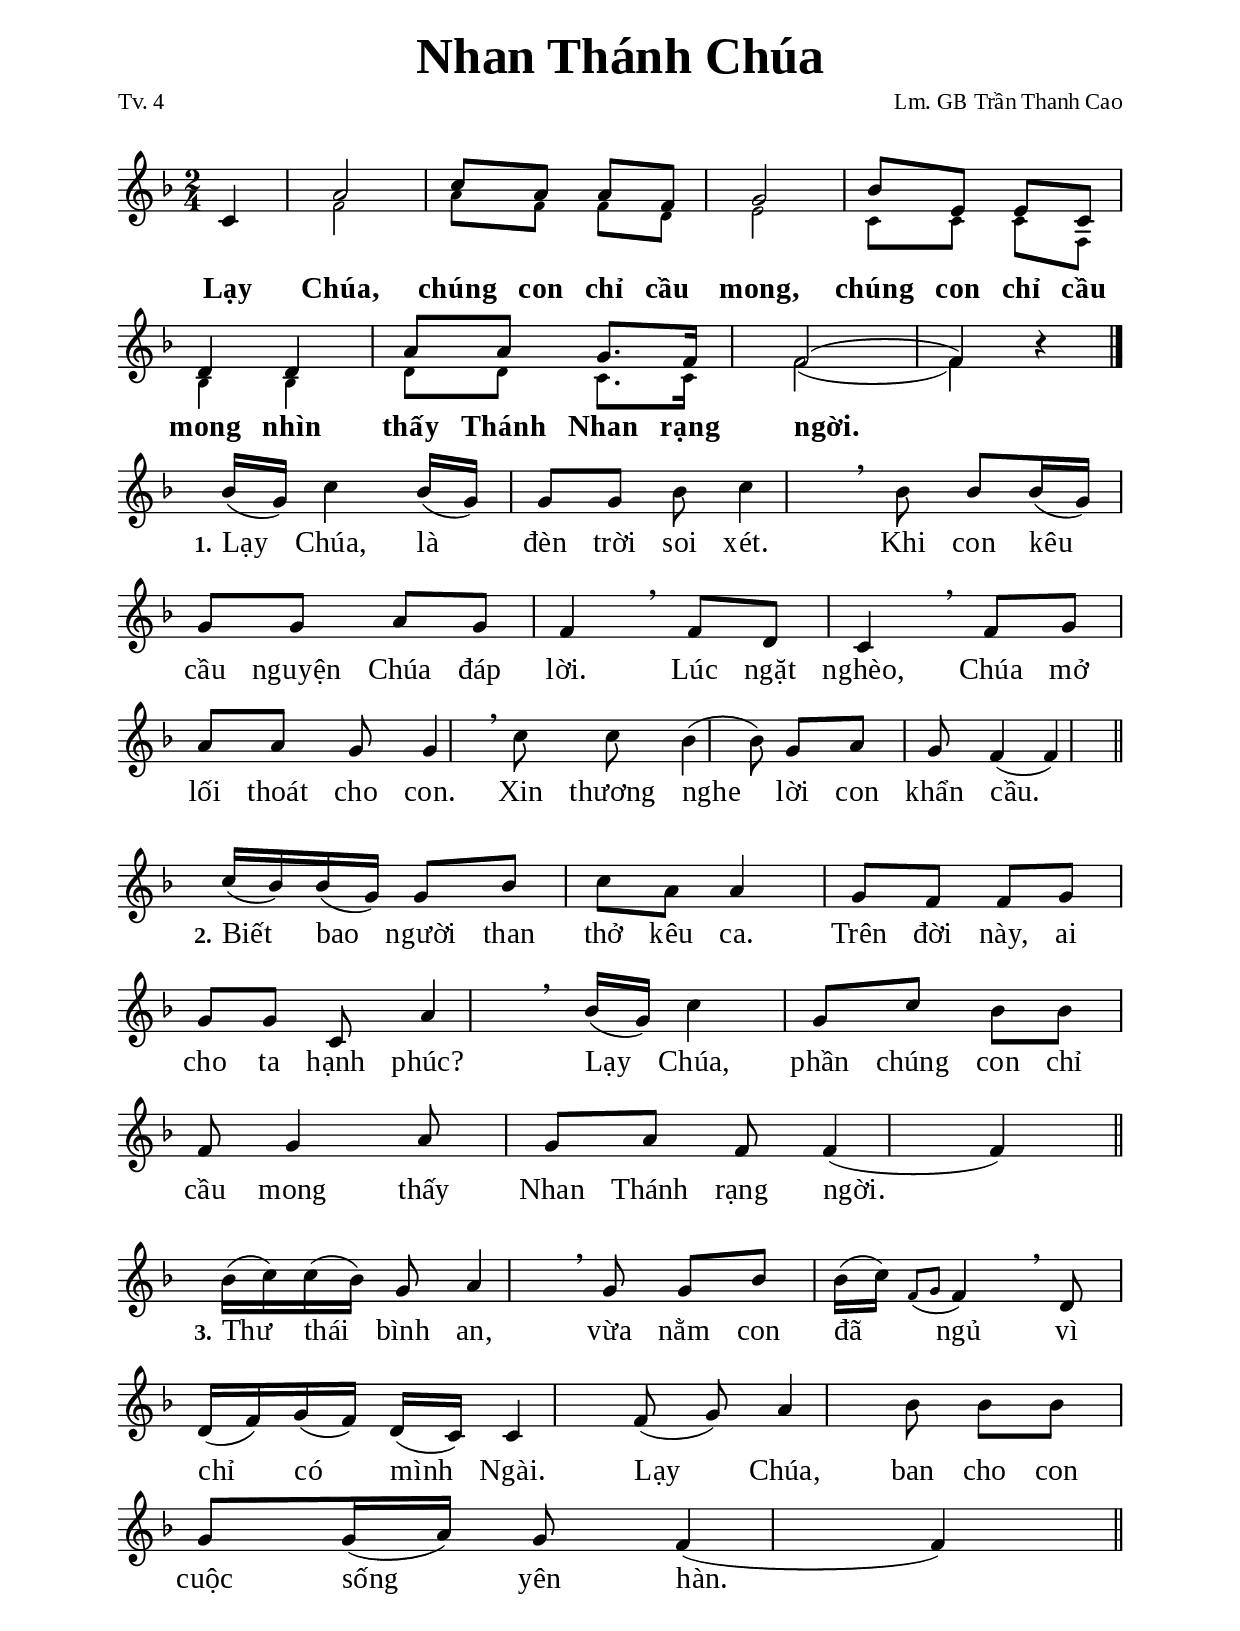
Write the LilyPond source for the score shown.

% Cài đặt chung
\version "2.22.1"
\include "english.ly"

\header {
  title = \markup { \fontsize #3 "Nhan Thánh Chúa" }
  poet = "Tv. 4"
  composer = "Lm. GB Trần Thanh Cao"
  arranger = " "
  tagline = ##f
}

\paper {
  #(set-paper-size "a4")
  top-margin = 10\mm
  bottom-margin = 10\mm
  left-margin = 20\mm
  right-margin = 20\mm
  indent = #0
  #(define fonts
    (make-pango-font-tree
      "Liberation Serif"
      "Liberation Serif"
      "Liberation Serif"
      (/ 20 20)))
  page-count = #1
}

% Nhạc điệp khúc
nhacDiepKhucSop= \relative c' {
  \partial 4 c4 |
  a'2 |
  c8 a a f |
  g2 |
  bf8 e, e c |
  d4 d |
  a'8 a g8. f16 |
  f2 ( |
  f4) r4 \bar "|."
}

nhacDiepKhucBass= \relative c' {
  \skip 4
  f2 |
  a8 f f d |
  e2 |
  c8 c c f, |
  bf4 bf |
  d8 d c8. c16 |
  f2 ( |
  f4) r
}

% Nhạc phiên khúc
nhacPhienKhucMot = \relative c'' {
  bf16 (g) c4 bf16 (g) g8 g bf c4 \breathe
  bf8 bf bf16 (g) g8 g a g f4 \breathe
  f8 d c4 \breathe
  f8 g a a g g4 \breathe
  c8 c bf4 (bf8) 
  g a g f4 (f) \bar "||"
}

nhacPhienKhucHai = \relative c'' {
  c16 (bf) bf (g) g8 bf c a a4 g8 f f g g g c, a'4 \breathe
  bf16 (g) c4 g8 c bf bf f g4 a8 g a f f4 (f) \bar "||"
}

nhacPhienKhucBa = \relative c'' {
  bf16 (c) c (bf) g8 a4 \breathe
  g8 g bf bf16 (c)
  \acciaccatura { f,8 [g] } f4 \breathe
  d8 d16 (f) g (f) d (c) c4 f8 (g) a4 bf8 bf bf
  g g16 (a) g8 f4 (f) \bar "||"
}

% Lời điệp khúc
loiDiepKhuc = \lyricmode {
  Lạy Chúa, chúng con chỉ cầu mong,
  chúng con chỉ cầu mong nhìn thấy Thánh Nhan rạng ngời.
}

% Lời phiên khúc
loiPhienKhucMot = \lyricmode {
  \set stanza = #"1."
  Lạy Chúa, là đèn trời soi xét.
  Khi con kêu cầu nguyện Chúa đáp lời.
  Lúc ngặt nghèo, Chúa mở lối thoát cho con.
  Xin thương nghe lời con khẩn cầu.
}

loiPhienKhucHai = \lyricmode {
  \set stanza = #"2."
  Biết bao người than thở kêu ca.
  Trên đời này, ai cho ta hạnh phúc?
  Lạy Chúa, phần chúng con chỉ cầu mong
  thấy Nhan Thánh rạng ngời.
}

loiPhienKhucBa = \lyricmode {
  \set stanza = #"3."
  Thư thái bình an, vừa nằm con đã ngủ vì chỉ có mình Ngài.
  Lạy Chúa, ban cho con cuộc sống yên hàn.
}


% Dàn trang
\score {
  \new ChoirStaff <<
    \new Staff = diepKhuc \with {
        \consists "Merge_rests_engraver"
        %\magnifyStaff #(magstep +1)
      }
      <<
      \new Voice = beSop {
        \voiceOne \key f \major \time 2/4 \nhacDiepKhucSop
      }
      \new Voice = beBas {
        \override NoteHead.font-size = #-2
        \voiceTwo \key f \major \time 2/4 \nhacDiepKhucBass
      }
    >>
    \new Lyrics \lyricsto beSop \loiDiepKhuc
  >>
  \layout {
    \override Lyrics.LyricText.font-series = #'bold
    \override Lyrics.LyricText.font-size = #+2.5
    \override Lyrics.LyricSpace.minimum-distance = #2.0
    \override Score.BarNumber.break-visibility = ##(#f #f #f)
    \override Score.SpacingSpanner.uniform-stretching = ##t
  }
}

\score {
  \new ChoirStaff <<
    \new Staff = phienKhuc \with {
        %\magnifyStaff #(magstep +1)
      }
      <<
      \new Voice = beSop {
        \key f \major \time 2/4 \nhacPhienKhucMot
      }
    >>
    \new Lyrics \lyricsto beSop \loiPhienKhucMot
  >>
  \layout {
    \override Staff.TimeSignature.transparent = ##t
    \override Lyrics.LyricText.font-size = #+2.5
    \override Lyrics.LyricSpace.minimum-distance = #2.5
    \override Score.BarNumber.break-visibility = ##(#f #f #f)
    \override Score.SpacingSpanner.uniform-stretching = ##t
    \set Score.barAlways = ##t
    \set Score.defaultBarType = ""
  } 
}

\score {
  \new ChoirStaff <<
    \new Staff = phienKhuc \with {
        %\magnifyStaff #(magstep +1)
      }
      <<
      \new Voice = beSop {
        \key f \major \time 2/4 \nhacPhienKhucHai
      }
    >>
    \new Lyrics \lyricsto beSop \loiPhienKhucHai
  >>
  \layout {
    \override Staff.TimeSignature.transparent = ##t
    \override Lyrics.LyricText.font-size = #+2.5
    \override Lyrics.LyricSpace.minimum-distance = #2.5
    \override Score.BarNumber.break-visibility = ##(#f #f #f)
    \override Score.SpacingSpanner.uniform-stretching = ##t
    \set Score.barAlways = ##t
    \set Score.defaultBarType = ""
  } 
}

\score {
  \new ChoirStaff <<
    \new Staff = phienKhuc \with {
        %\magnifyStaff #(magstep +1)
      }
      <<
      \new Voice = beSop {
        \key f \major \time 2/4 \nhacPhienKhucBa
      }
    >>
    \new Lyrics \lyricsto beSop \loiPhienKhucBa
  >>
  \layout {
    \override Staff.TimeSignature.transparent = ##t
    \override Lyrics.LyricText.font-size = #+2.5
    \override Lyrics.LyricSpace.minimum-distance = #2.5
    \override Score.BarNumber.break-visibility = ##(#f #f #f)
    \override Score.SpacingSpanner.uniform-stretching = ##t
    \set Score.barAlways = ##t
    \set Score.defaultBarType = ""
  } 
}
